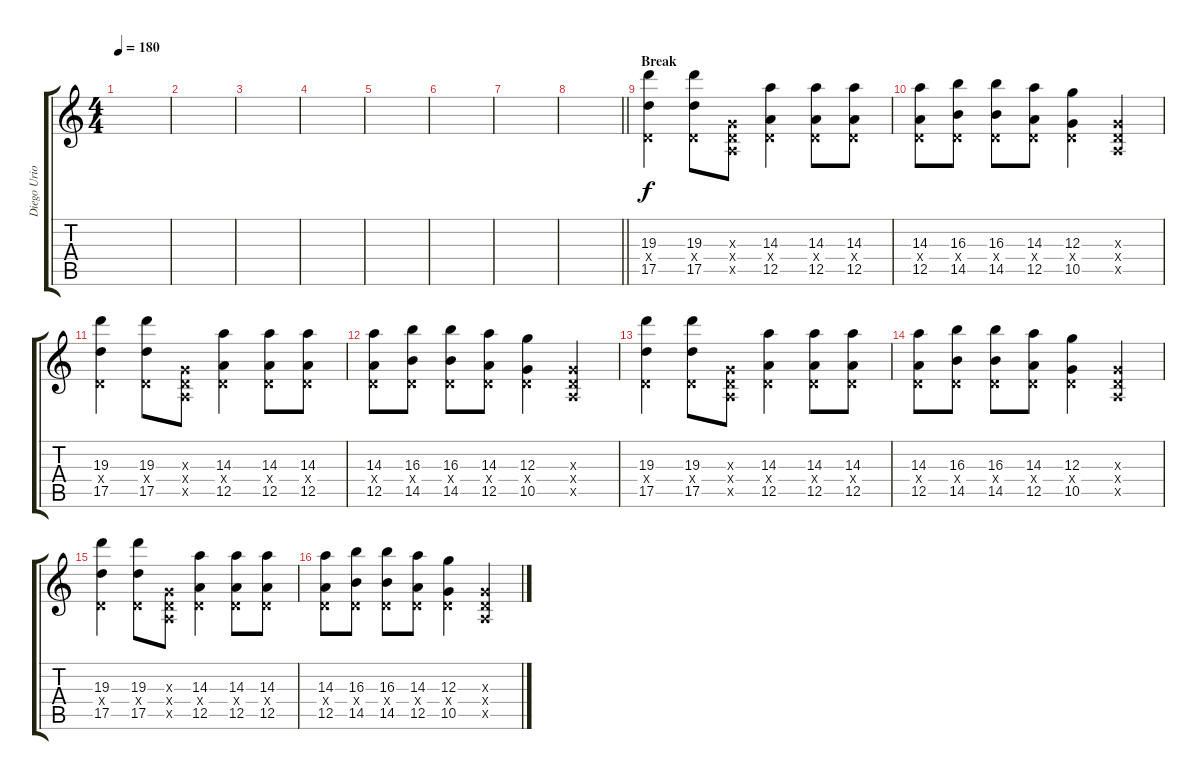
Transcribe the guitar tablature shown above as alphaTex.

\track ("Diego Urioste" "Diego Urio") {instrument overdrivenguitar}
\staff {score tabs}
\tuning (E4 B3 G3 D3 A2 E2) {hide}
\ts (4 4)
\tempo 180
\clef g2
\ks c
|
|
|
|
|
|
|
\barLineRight lightlight
|
\section ("" "Break")
(19.3 0.4{x} 17.5).4 (19.3 0.4{x} 17.5).8 (0.3{x} 0.4{x} 0.5{x}).8 (14.3 0.4{x} 12.5).4 (14.3 0.4{x} 12.5).8 (14.3 0.4{x} 12.5).8 |
(14.3 0.4{x} 12.5).8 (16.3 0.4{x} 14.5).8 (16.3 0.4{x} 14.5).8 (14.3 0.4{x} 12.5).8 (12.3 0.4{x} 10.5).4 (0.3{x} 0.4{x} 0.5{x}).4 |
(19.3 0.4{x} 17.5).4 (19.3 0.4{x} 17.5).8 (0.3{x} 0.4{x} 0.5{x}).8 (14.3 0.4{x} 12.5).4 (14.3 0.4{x} 12.5).8 (14.3 0.4{x} 12.5).8 |
(14.3 0.4{x} 12.5).8 (16.3 0.4{x} 14.5).8 (16.3 0.4{x} 14.5).8 (14.3 0.4{x} 12.5).8 (12.3 0.4{x} 10.5).4 (0.3{x} 0.4{x} 0.5{x}).4 |
(19.3 0.4{x} 17.5).4 (19.3 0.4{x} 17.5).8 (0.3{x} 0.4{x} 0.5{x}).8 (14.3 0.4{x} 12.5).4 (14.3 0.4{x} 12.5).8 (14.3 0.4{x} 12.5).8 |
(14.3 0.4{x} 12.5).8 (16.3 0.4{x} 14.5).8 (16.3 0.4{x} 14.5).8 (14.3 0.4{x} 12.5).8 (12.3 0.4{x} 10.5).4 (0.3{x} 0.4{x} 0.5{x}).4 |
(19.3 0.4{x} 17.5).4 (19.3 0.4{x} 17.5).8 (0.3{x} 0.4{x} 0.5{x}).8 (14.3 0.4{x} 12.5).4 (14.3 0.4{x} 12.5).8 (14.3 0.4{x} 12.5).8 |
(14.3 0.4{x} 12.5).8 (16.3 0.4{x} 14.5).8 (16.3 0.4{x} 14.5).8 (14.3 0.4{x} 12.5).8 (12.3 0.4{x} 10.5).4 (0.3{x} 0.4{x} 0.5{x}).4
